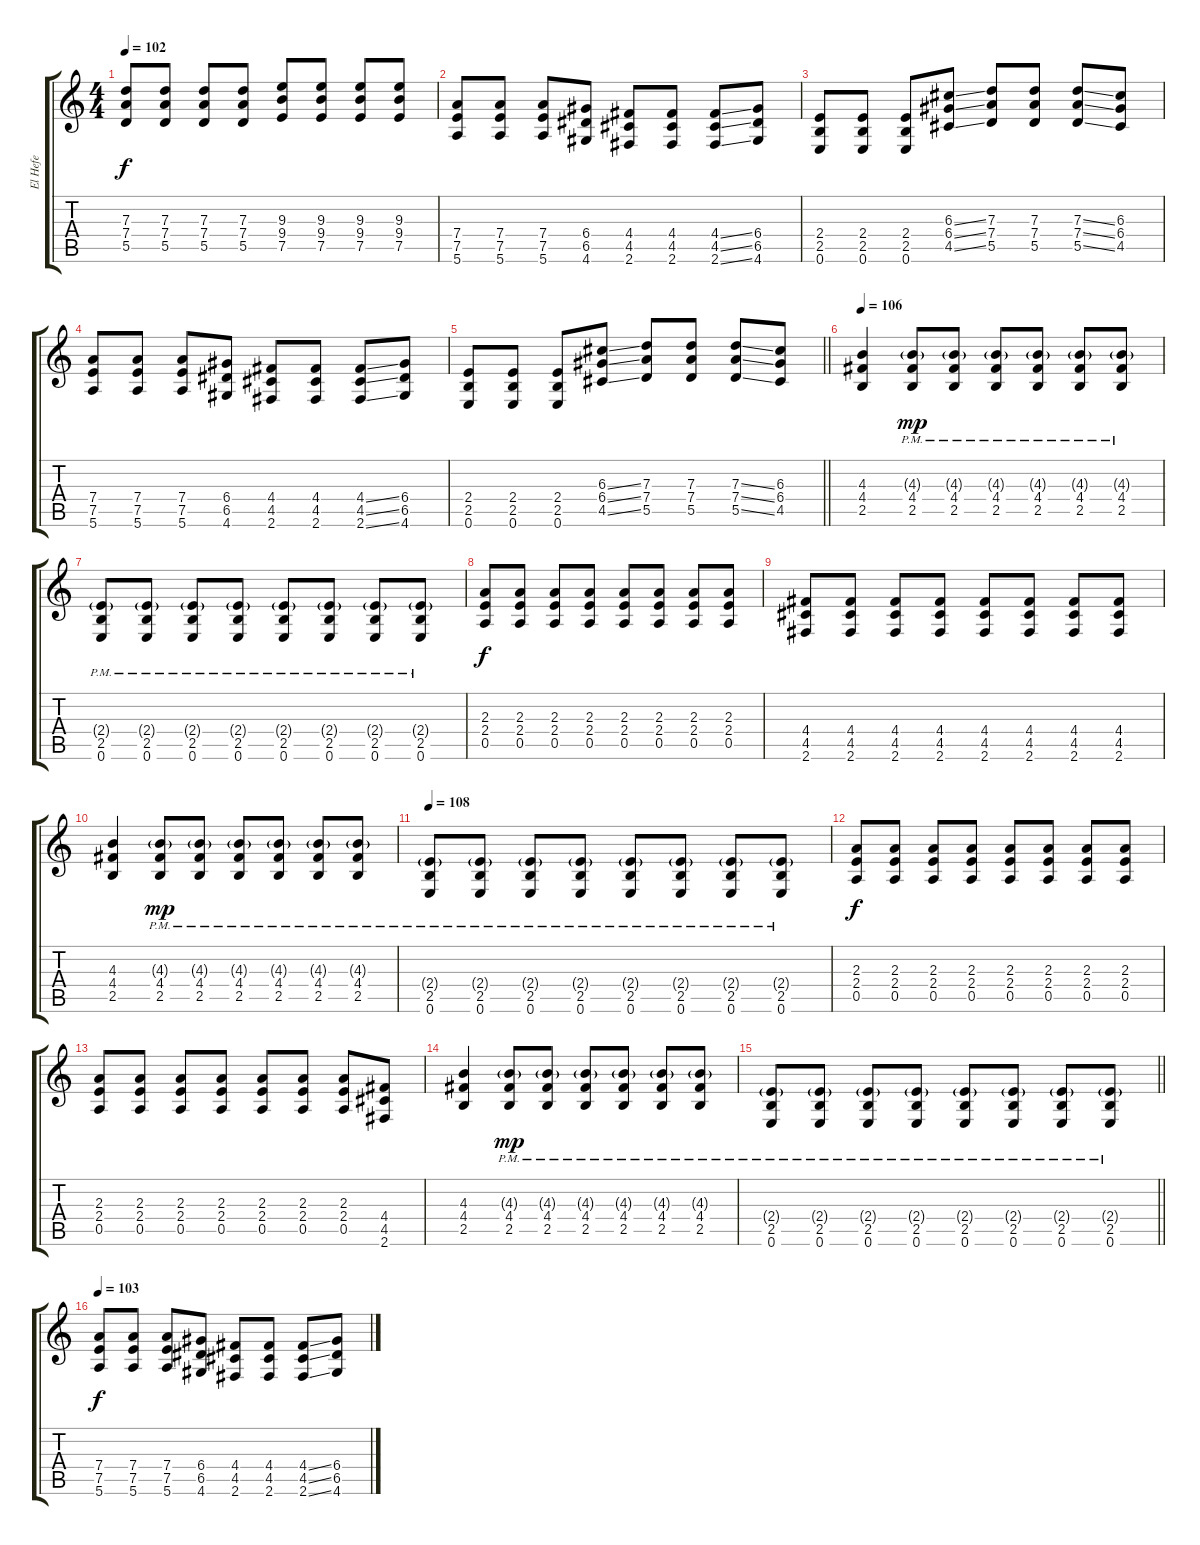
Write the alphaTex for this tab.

\track ("El Hefe" "El Hefe") {instrument distortionguitar}
\staff {score tabs}
\tuning (E4 B3 G3 D3 A2 E2) {hide}
\ts (4 4)
\tempo 102
\clef g2
\ks c
(7.3 7.4 5.5).8{dy f} (7.3 7.4 5.5).8 (7.3 7.4 5.5).8 (7.3 7.4 5.5).8 (9.3 9.4 7.5).8 (9.3 9.4 7.5).8 (9.3 9.4 7.5).8 (9.3 9.4 7.5).8 |
(7.4 7.5 5.6).8 (7.4 7.5 5.6).8 (7.4 7.5 5.6).8 (6.4 6.5 4.6).8 (4.4 4.5 2.6).8 (4.4 4.5 2.6).8 (4.4{ss} 4.5{ss} 2.6{ss}).8 (6.4 6.5 4.6).8 |
(2.4 2.5 0.6).8 (2.4 2.5 0.6).8 (2.4 2.5 0.6).8 (6.3{ss} 6.4{ss} 4.5{ss}).8 (7.3 7.4 5.5).8 (7.3 7.4 5.5).8 (7.3{ss} 7.4{ss} 5.5{ss}).8 (6.3 6.4 4.5).8 |
(7.4 7.5 5.6).8 (7.4 7.5 5.6).8 (7.4 7.5 5.6).8 (6.4 6.5 4.6).8 (4.4 4.5 2.6).8 (4.4 4.5 2.6).8 (4.4{ss} 4.5{ss} 2.6{ss}).8 (6.4 6.5 4.6).8 |
\barLineRight lightlight
(2.4 2.5 0.6).8 (2.4 2.5 0.6).8 (2.4 2.5 0.6).8 (6.3{ss} 6.4{ss} 4.5{ss}).8 (7.3 7.4 5.5).8 (7.3 7.4 5.5).8 (7.3{ss} 7.4{ss} 5.5{ss}).8 (6.3 6.4 4.5).8 |
\section ("" "")
\tempo 106
(4.3 4.4 2.5).4 (4.3{g pm} 4.4{pm} 2.5{pm}).8{dy mp} (4.3{g pm} 4.4{pm} 2.5{pm}).8 (4.3{g pm} 4.4{pm} 2.5{pm}).8 (4.3{g pm} 4.4{pm} 2.5{pm}).8 (4.3{g pm} 4.4{pm} 2.5{pm}).8 (4.3{g pm} 4.4{pm} 2.5{pm}).8 |
(2.4{g pm} 2.5{pm} 0.6{pm}).8 (2.4{g pm} 2.5{pm} 0.6{pm}).8 (2.4{g pm} 2.5{pm} 0.6{pm}).8 (2.4{g pm} 2.5{pm} 0.6{pm}).8 (2.4{g pm} 2.5{pm} 0.6{pm}).8 (2.4{g pm} 2.5{pm} 0.6{pm}).8 (2.4{g pm} 2.5{pm} 0.6{pm}).8 (2.4{g pm} 2.5{pm} 0.6{pm}).8 |
(2.3 2.4 0.5).8{dy f} (2.3 2.4 0.5).8 (2.3 2.4 0.5).8 (2.3 2.4 0.5).8 (2.3 2.4 0.5).8 (2.3 2.4 0.5).8 (2.3 2.4 0.5).8 (2.3 2.4 0.5).8 |
(4.4 4.5 2.6).8 (4.4 4.5 2.6).8 (4.4 4.5 2.6).8 (4.4 4.5 2.6).8 (4.4 4.5 2.6).8 (4.4 4.5 2.6).8 (4.4 4.5 2.6).8 (4.4 4.5 2.6).8 |
(4.3 4.4 2.5).4 (4.3{g pm} 4.4{pm} 2.5{pm}).8{dy mp} (4.3{g pm} 4.4{pm} 2.5{pm}).8 (4.3{g pm} 4.4{pm} 2.5{pm}).8 (4.3{g pm} 4.4{pm} 2.5{pm}).8 (4.3{g pm} 4.4{pm} 2.5{pm}).8 (4.3{g pm} 4.4{pm} 2.5{pm}).8 |
\tempo 108
(2.4{g pm} 2.5{pm} 0.6{pm}).8 (2.4{g pm} 2.5{pm} 0.6{pm}).8 (2.4{g pm} 2.5{pm} 0.6{pm}).8 (2.4{g pm} 2.5{pm} 0.6{pm}).8 (2.4{g pm} 2.5{pm} 0.6{pm}).8 (2.4{g pm} 2.5{pm} 0.6{pm}).8 (2.4{g pm} 2.5{pm} 0.6{pm}).8 (2.4{g pm} 2.5{pm} 0.6{pm}).8 |
(2.3 2.4 0.5).8{dy f} (2.3 2.4 0.5).8 (2.3 2.4 0.5).8 (2.3 2.4 0.5).8 (2.3 2.4 0.5).8 (2.3 2.4 0.5).8 (2.3 2.4 0.5).8 (2.3 2.4 0.5).8 |
(2.3 2.4 0.5).8 (2.3 2.4 0.5).8 (2.3 2.4 0.5).8 (2.3 2.4 0.5).8 (2.3 2.4 0.5).8 (2.3 2.4 0.5).8 (2.3 2.4 0.5).8 (4.4 4.5 2.6).8 |
(4.3 4.4 2.5).4 (4.3{g pm} 4.4{pm} 2.5{pm}).8{dy mp} (4.3{g pm} 4.4{pm} 2.5{pm}).8 (4.3{g pm} 4.4{pm} 2.5{pm}).8 (4.3{g pm} 4.4{pm} 2.5{pm}).8 (4.3{g pm} 4.4{pm} 2.5{pm}).8 (4.3{g pm} 4.4{pm} 2.5{pm}).8 |
\barLineRight lightlight
(2.4{g pm} 2.5{pm} 0.6{pm}).8 (2.4{g pm} 2.5{pm} 0.6{pm}).8 (2.4{g pm} 2.5{pm} 0.6{pm}).8 (2.4{g pm} 2.5{pm} 0.6{pm}).8 (2.4{g pm} 2.5{pm} 0.6{pm}).8 (2.4{g pm} 2.5{pm} 0.6{pm}).8 (2.4{g pm} 2.5{pm} 0.6{pm}).8 (2.4{g pm} 2.5{pm} 0.6{pm}).8 |
\section ("" "")
\tempo 103
(7.4 7.5 5.6).8{dy f} (7.4 7.5 5.6).8 (7.4 7.5 5.6).8 (6.4 6.5 4.6).8 (4.4 4.5 2.6).8 (4.4 4.5 2.6).8 (4.4{ss} 4.5{ss} 2.6{ss}).8 (6.4 6.5 4.6).8
